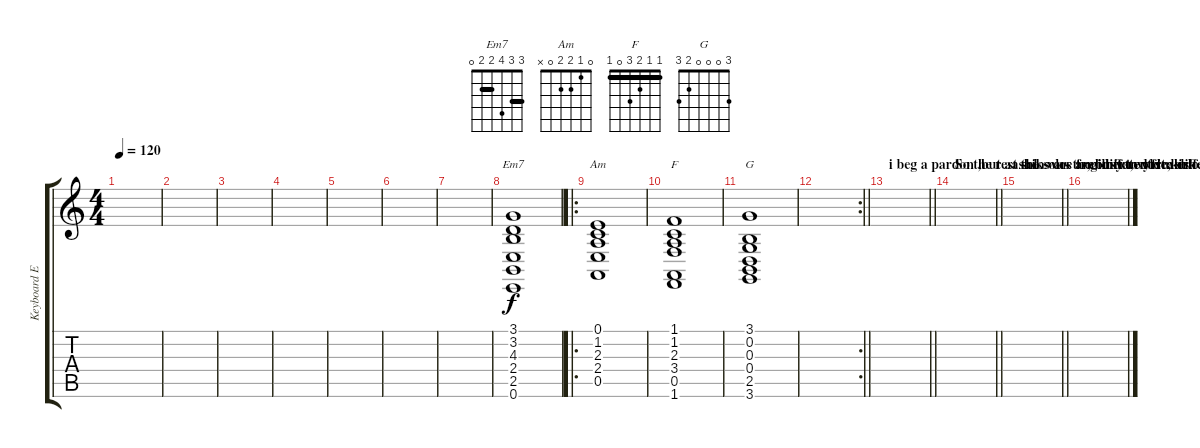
\track ("Keyboard Effect{Anuj}" "Keyboard E") {instrument stringensemble1}
\staff {score tabs}
\tuning (E4 B3 G3 D3 A2 E2) {hide}
\chord ("Em7" 3 3 4 2 2 0) {barre (2 3)}
\chord ("Am" 0 1 2 2 0 x)
\chord ("F" 1 1 2 3 0 1) {barre 1}
\chord ("G" 3 0 0 0 2 3)
\ts (4 4)
\tempo 120
\clef g2
\ks c
|
|
|
|
|
|
|
(3.1 3.2 4.3 2.4 2.5 0.6).1{ch "Em7"} |
\ro
(0.1 1.2 2.3 2.4 0.5).1{ch "Am"} |
(1.1 1.2 2.3 3.4 0.5 1.6).1{ch "F"} |
(3.1 0.2 0.3 0.4 2.5 3.6).1{ch "G"} |
\rc 2
\barLineRight lightlight
|
\section ("" "i beg a pardon ,but aashik was too busy to write solos")
\barLineRight lightlight
|
\section ("" "So the rest solos are frm different scales")
\barLineRight lightlight
|
\section ("" "the solos are imitated frm different world's top guitarist,viz;malmsteem,")
\barLineRight lightlight
|
\section ("" ",gilbert,wylde,kirk     and last but not the least         AASHIK")
